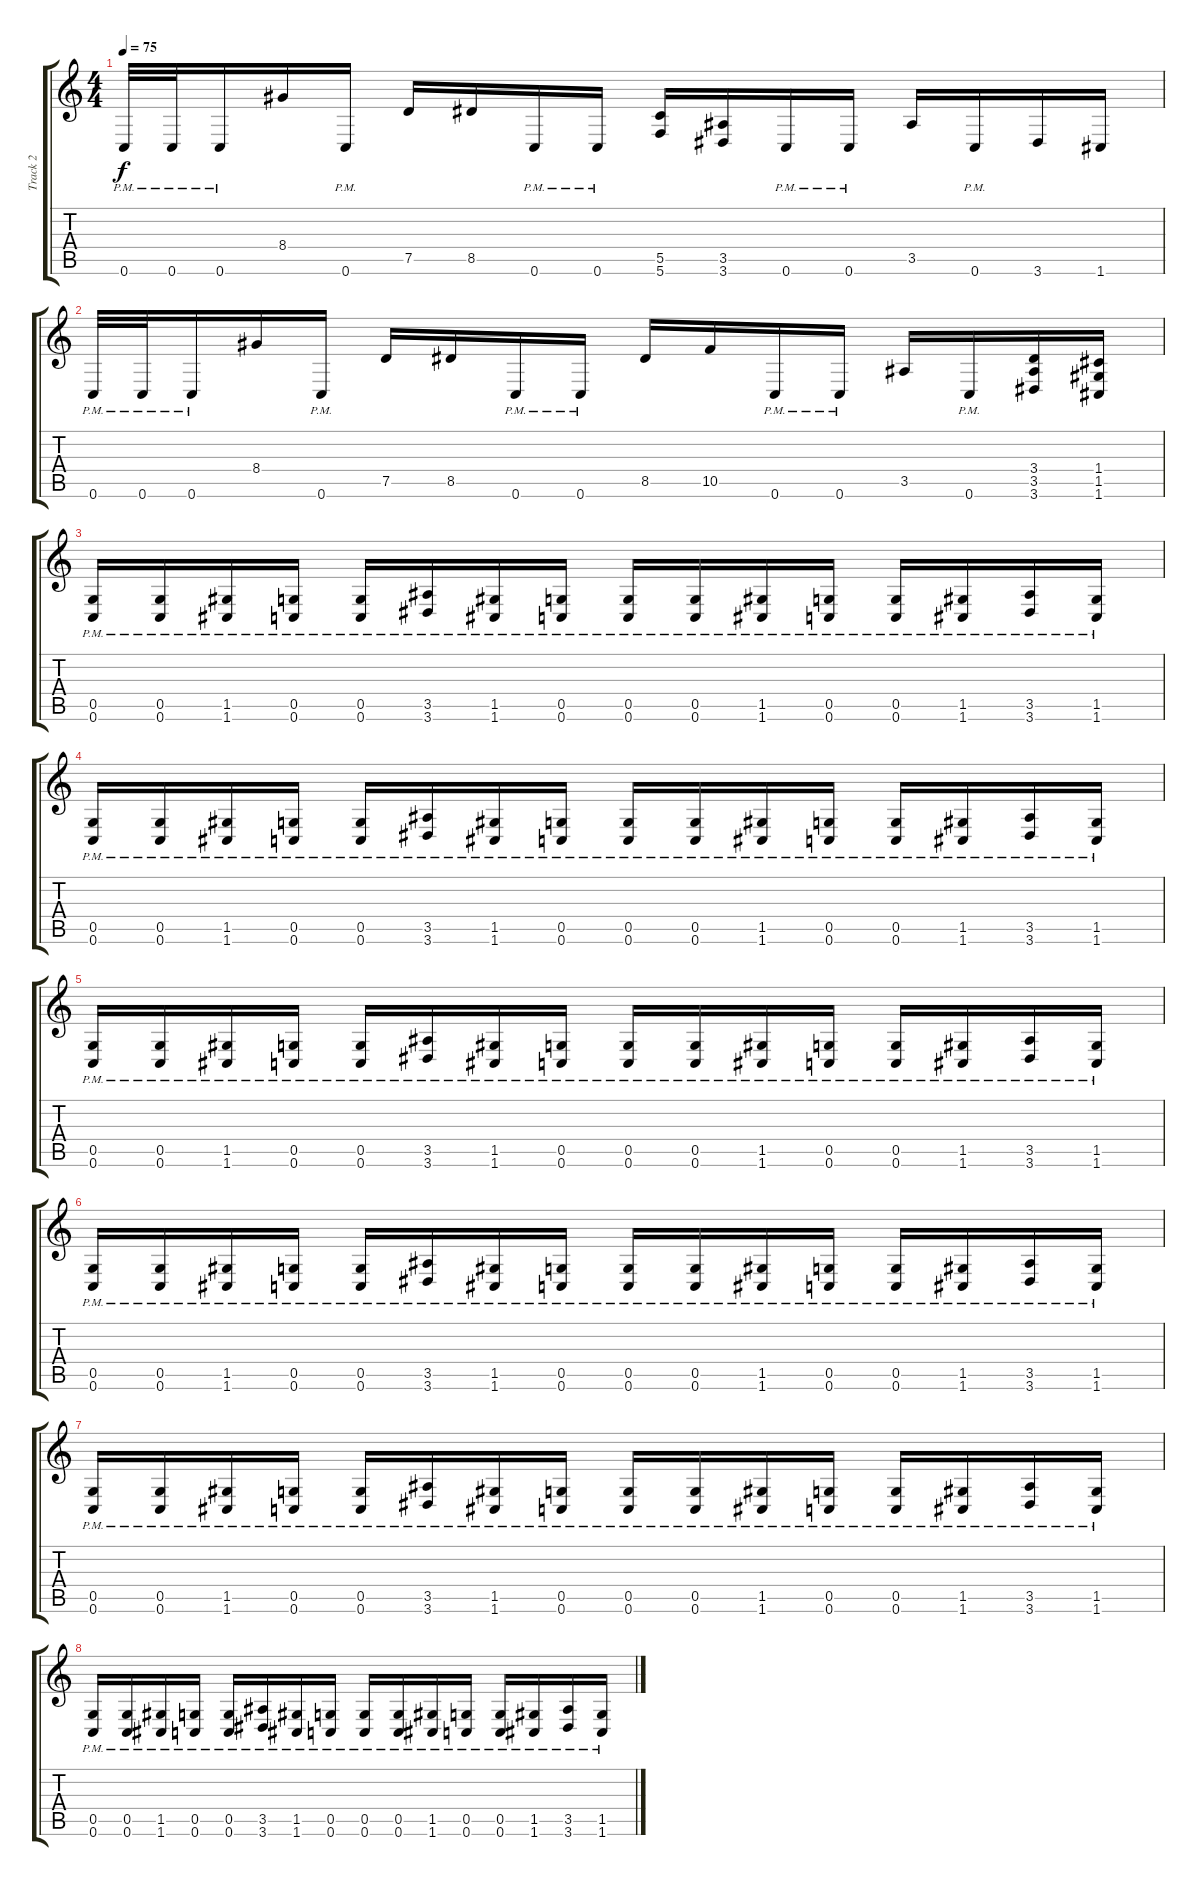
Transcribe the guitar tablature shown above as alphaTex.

\track ("Track 2" "Track 2") {instrument distortionguitar}
\staff {score tabs}
\tuning (D4 A3 F3 C3 G2 C2) {hide}
\ts (4 4)
\tempo 75
\clef g2
\ks c
0.6{pm}.32{dy f} 0.6{pm}.32 0.6{pm}.16 8.4.16 0.6{pm}.16 7.5.16 8.5.16 0.6{pm}.16 0.6{pm}.16 (5.5 5.6).16 (3.5 3.6).16 0.6{pm}.16 0.6{pm}.16 3.5.16 0.6{pm}.16 3.6.16 1.6.16 |
0.6{pm}.32 0.6{pm}.32 0.6{pm}.16 8.4.16 0.6{pm}.16 7.5.16 8.5.16 0.6{pm}.16 0.6{pm}.16 8.5.16 10.5.16 0.6{pm}.16 0.6{pm}.16 3.5.16 0.6{pm}.16 (3.4 3.5 3.6).16 (1.4 1.5 1.6).16 |
(0.5 0.6{pm}).16 (0.5 0.6{pm}).16 (1.5 1.6{pm}).16 (0.5 0.6{pm}).16 (0.5 0.6{pm}).16 (3.5 3.6{pm}).16 (1.5 1.6{pm}).16 (0.5 0.6{pm}).16 (0.5 0.6{pm}).16 (0.5 0.6{pm}).16 (1.5 1.6{pm}).16 (0.5 0.6{pm}).16 (0.5 0.6{pm}).16 (1.5 1.6{pm}).16 (3.5 3.6{pm}).16 (1.5 1.6{pm}).16 |
(0.5 0.6{pm}).16 (0.5 0.6{pm}).16 (1.5 1.6{pm}).16 (0.5 0.6{pm}).16 (0.5 0.6{pm}).16 (3.5 3.6{pm}).16 (1.5 1.6{pm}).16 (0.5 0.6{pm}).16 (0.5 0.6{pm}).16 (0.5 0.6{pm}).16 (1.5 1.6{pm}).16 (0.5 0.6{pm}).16 (0.5 0.6{pm}).16 (1.5 1.6{pm}).16 (3.5 3.6{pm}).16 (1.5 1.6{pm}).16 |
(0.5 0.6{pm}).16 (0.5 0.6{pm}).16 (1.5 1.6{pm}).16 (0.5 0.6{pm}).16 (0.5 0.6{pm}).16 (3.5 3.6{pm}).16 (1.5 1.6{pm}).16 (0.5 0.6{pm}).16 (0.5 0.6{pm}).16 (0.5 0.6{pm}).16 (1.5 1.6{pm}).16 (0.5 0.6{pm}).16 (0.5 0.6{pm}).16 (1.5 1.6{pm}).16 (3.5 3.6{pm}).16 (1.5 1.6{pm}).16 |
(0.5 0.6{pm}).16 (0.5 0.6{pm}).16 (1.5 1.6{pm}).16 (0.5 0.6{pm}).16 (0.5 0.6{pm}).16 (3.5 3.6{pm}).16 (1.5 1.6{pm}).16 (0.5 0.6{pm}).16 (0.5 0.6{pm}).16 (0.5 0.6{pm}).16 (1.5 1.6{pm}).16 (0.5 0.6{pm}).16 (0.5 0.6{pm}).16 (1.5 1.6{pm}).16 (3.5 3.6{pm}).16 (1.5 1.6{pm}).16 |
(0.5 0.6{pm}).16 (0.5 0.6{pm}).16 (1.5 1.6{pm}).16 (0.5 0.6{pm}).16 (0.5 0.6{pm}).16 (3.5 3.6{pm}).16 (1.5 1.6{pm}).16 (0.5 0.6{pm}).16 (0.5 0.6{pm}).16 (0.5 0.6{pm}).16 (1.5 1.6{pm}).16 (0.5 0.6{pm}).16 (0.5 0.6{pm}).16 (1.5 1.6{pm}).16 (3.5 3.6{pm}).16 (1.5 1.6{pm}).16 |
(0.5 0.6{pm}).16 (0.5 0.6{pm}).16 (1.5 1.6{pm}).16 (0.5 0.6{pm}).16 (0.5 0.6{pm}).16 (3.5 3.6{pm}).16 (1.5 1.6{pm}).16 (0.5 0.6{pm}).16 (0.5 0.6{pm}).16 (0.5 0.6{pm}).16 (1.5 1.6{pm}).16 (0.5 0.6{pm}).16 (0.5 0.6{pm}).16 (1.5 1.6{pm}).16 (3.5 3.6{pm}).16 (1.5 1.6{pm}).16
